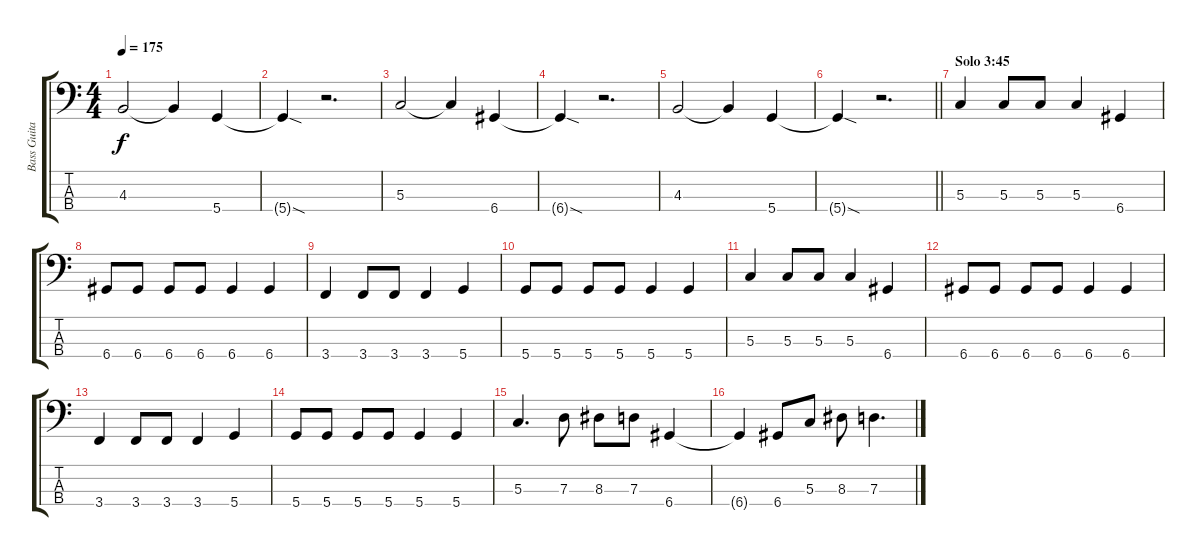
\track ("Bass Guitar" "Bass Guita") {instrument electricbassfinger}
\staff {score tabs}
\tuning (F2 C2 G1 D1) {hide}
\ts (4 4)
\tempo 175
\clef f4
\ks c
4.3.2{dy f} 4.3{t}.4 5.4.4 |
5.4{sod t}.4 r.2{d} |
5.3.2 5.3{t}.4 6.4.4 |
6.4{sod t}.4 r.2{d} |
4.3.2 4.3{t}.4 5.4.4 |
\barLineRight lightlight
5.4{sod t}.4 r.2{d} |
\section ("" "Solo 3:45")
5.3.4 5.3.8 5.3.8 5.3.4 6.4.4 |
6.4.8 6.4.8 6.4.8 6.4.8 6.4.4 6.4.4 |
3.4.4 3.4.8 3.4.8 3.4.4 5.4.4 |
5.4.8 5.4.8 5.4.8 5.4.8 5.4.4 5.4.4 |
5.3.4 5.3.8 5.3.8 5.3.4 6.4.4 |
6.4.8 6.4.8 6.4.8 6.4.8 6.4.4 6.4.4 |
3.4.4 3.4.8 3.4.8 3.4.4 5.4.4 |
5.4.8 5.4.8 5.4.8 5.4.8 5.4.4 5.4.4 |
5.3.4{d} 7.3.8 8.3.8 7.3.8 6.4.4 |
6.4{t}.4 6.4.8 5.3.8 8.3.8 7.3.4{d}
